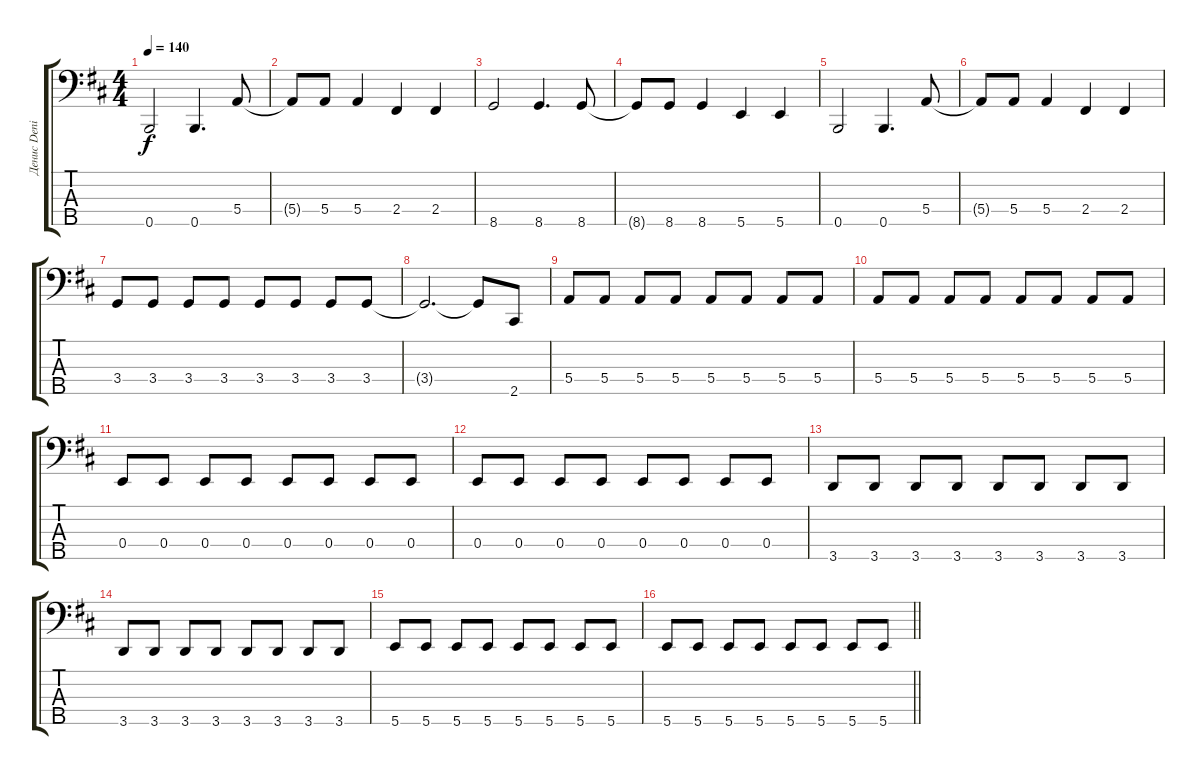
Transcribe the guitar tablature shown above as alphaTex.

\track ("Денис Denis Киченко" "Денис Deni") {instrument electricbasspick}
\staff {score tabs}
\tuning (G2 D2 A1 E1 B0) {hide}
\ts (4 4)
\tempo 140
\clef f4
\ks bminor
0.5.2{dy f} 0.5.4{d} 5.4.8 |
5.4{t}.8 5.4.8 5.4.4 2.4.4 2.4.4 |
8.5.2 8.5.4{d} 8.5.8 |
8.5{t}.8 8.5.8 8.5.4 5.5.4 5.5.4 |
0.5.2 0.5.4{d} 5.4.8 |
5.4{t}.8 5.4.8 5.4.4 2.4.4 2.4.4 |
3.4.8 3.4.8 3.4.8 3.4.8 3.4.8 3.4.8 3.4.8 3.4.8 |
3.4{t}.2{d} 3.4{t}.8 2.5.8 |
5.4.8 5.4.8 5.4.8 5.4.8 5.4.8 5.4.8 5.4.8 5.4.8 |
5.4.8 5.4.8 5.4.8 5.4.8 5.4.8 5.4.8 5.4.8 5.4.8 |
0.4.8 0.4.8 0.4.8 0.4.8 0.4.8 0.4.8 0.4.8 0.4.8 |
0.4.8 0.4.8 0.4.8 0.4.8 0.4.8 0.4.8 0.4.8 0.4.8 |
3.5.8 3.5.8 3.5.8 3.5.8 3.5.8 3.5.8 3.5.8 3.5.8 |
3.5.8 3.5.8 3.5.8 3.5.8 3.5.8 3.5.8 3.5.8 3.5.8 |
5.5.8 5.5.8 5.5.8 5.5.8 5.5.8 5.5.8 5.5.8 5.5.8 |
\barLineRight lightlight
5.5.8 5.5.8 5.5.8 5.5.8 5.5.8 5.5.8 5.5.8 5.5.8
